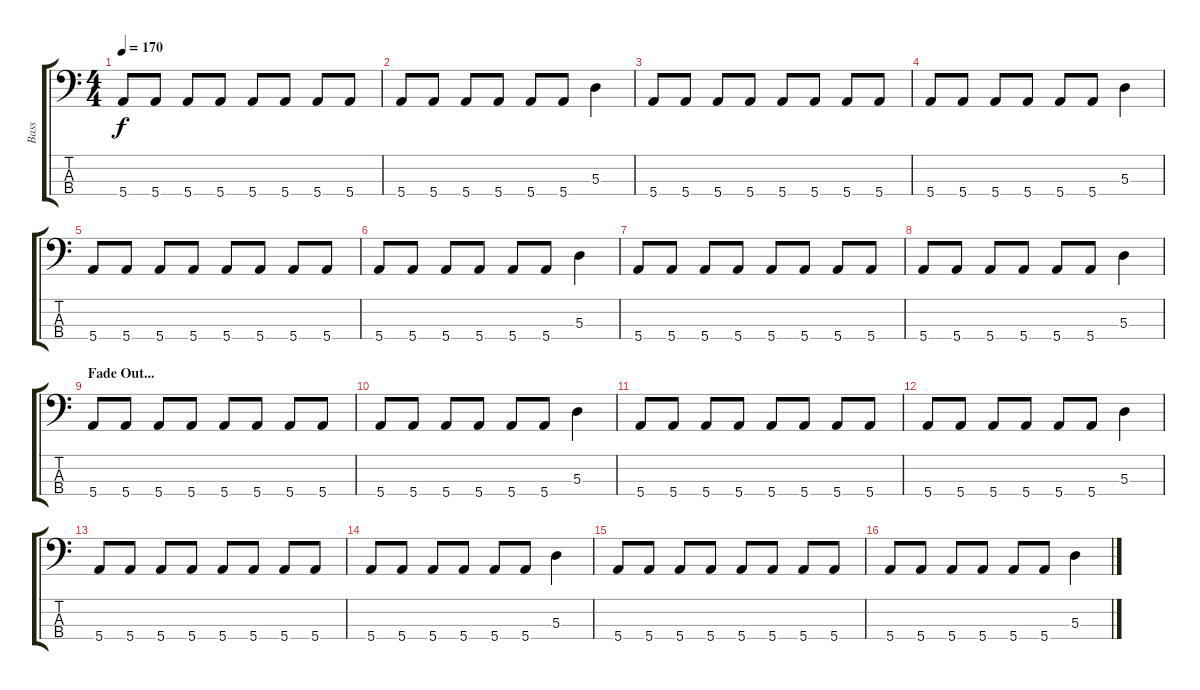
\track ("Bass" "Bass") {instrument electricbasspick}
\staff {score tabs}
\tuning (G2 D2 A1 E1) {hide}
\ts (4 4)
\tempo 170
\clef f4
\ks c
5.4.8{dy f} 5.4.8 5.4.8 5.4.8 5.4.8 5.4.8 5.4.8 5.4.8 |
5.4.8 5.4.8 5.4.8 5.4.8 5.4.8 5.4.8 5.3.4 |
5.4.8 5.4.8 5.4.8 5.4.8 5.4.8 5.4.8 5.4.8 5.4.8 |
5.4.8 5.4.8 5.4.8 5.4.8 5.4.8 5.4.8 5.3.4 |
5.4.8 5.4.8 5.4.8 5.4.8 5.4.8 5.4.8 5.4.8 5.4.8 |
5.4.8 5.4.8 5.4.8 5.4.8 5.4.8 5.4.8 5.3.4 |
5.4.8 5.4.8 5.4.8 5.4.8 5.4.8 5.4.8 5.4.8 5.4.8 |
5.4.8 5.4.8 5.4.8 5.4.8 5.4.8 5.4.8 5.3.4 |
\section ("" "Fade Out...")
5.4.8 5.4.8 5.4.8 5.4.8 5.4.8 5.4.8 5.4.8 5.4.8 |
5.4.8 5.4.8 5.4.8 5.4.8 5.4.8 5.4.8 5.3.4 |
5.4.8 5.4.8 5.4.8 5.4.8 5.4.8 5.4.8 5.4.8 5.4.8 |
5.4.8 5.4.8 5.4.8 5.4.8 5.4.8 5.4.8 5.3.4 |
5.4.8 5.4.8 5.4.8 5.4.8 5.4.8 5.4.8 5.4.8 5.4.8 |
5.4.8 5.4.8 5.4.8 5.4.8 5.4.8 5.4.8 5.3.4 |
5.4.8 5.4.8 5.4.8 5.4.8 5.4.8 5.4.8 5.4.8 5.4.8 |
5.4.8 5.4.8 5.4.8 5.4.8 5.4.8 5.4.8 5.3.4
